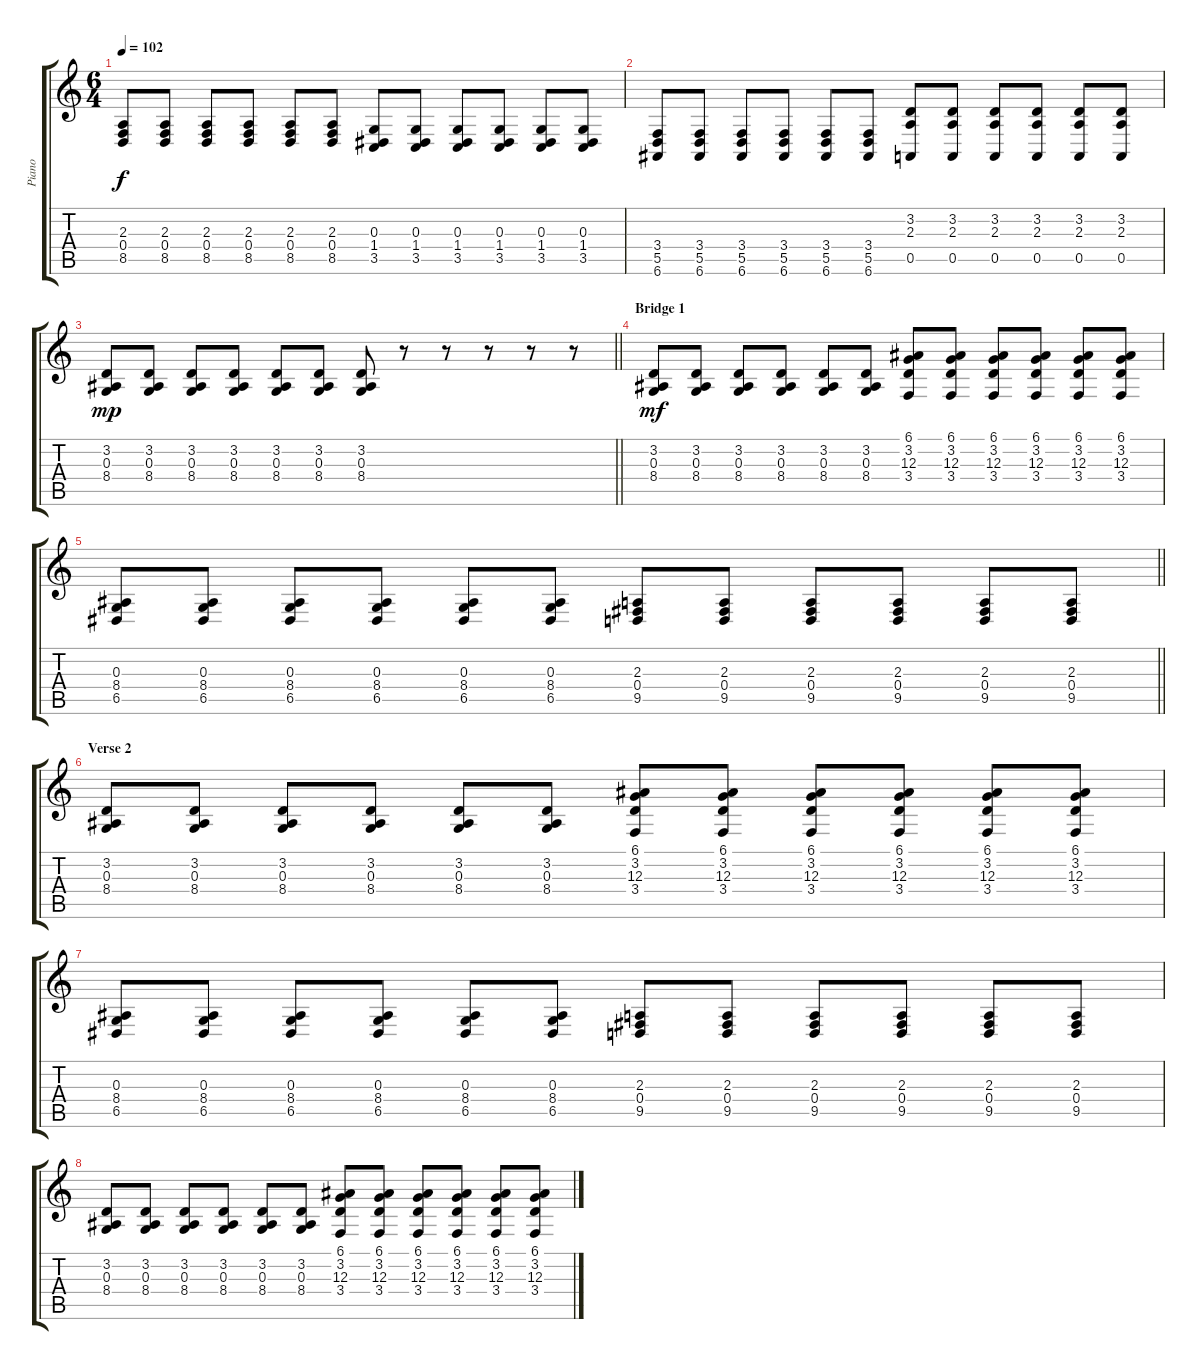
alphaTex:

\track ("Piano" "Piano") {instrument acousticgrandpiano}
\staff {score tabs}
\tuning (E4 B3 G3 D3 A2 E2) {hide}
\ts (6 4)
\tempo 102
\clef g2
\ks c
(2.3 0.4 8.5).8{dy f} (2.3 0.4 8.5).8 (2.3 0.4 8.5).8 (2.3 0.4 8.5).8 (2.3 0.4 8.5).8 (2.3 0.4 8.5).8 (0.3 1.4 3.5).8 (0.3 1.4 3.5).8 (0.3 1.4 3.5).8 (0.3 1.4 3.5).8 (0.3 1.4 3.5).8 (0.3 1.4 3.5).8 |
(3.4 5.5 6.6).8 (3.4 5.5 6.6).8 (3.4 5.5 6.6).8 (3.4 5.5 6.6).8 (3.4 5.5 6.6).8 (3.4 5.5 6.6).8 (3.2 2.3 0.5).8 (3.2 2.3 0.5).8 (3.2 2.3 0.5).8 (3.2 2.3 0.5).8 (3.2 2.3 0.5).8 (3.2 2.3 0.5).8 |
\barLineRight lightlight
(3.2 0.3 8.4).8{dy mp} (3.2 0.3 8.4).8 (3.2 0.3 8.4).8 (3.2 0.3 8.4).8 (3.2 0.3 8.4).8 (3.2 0.3 8.4).8 (3.2 0.3 8.4).8 r.8 r.8 r.8 r.8 r.8 |
\section ("" "Bridge 1")
(3.2 0.3 8.4).8{dy mf} (3.2 0.3 8.4).8 (3.2 0.3 8.4).8 (3.2 0.3 8.4).8 (3.2 0.3 8.4).8 (3.2 0.3 8.4).8 (6.1 3.2 12.3 3.4).8 (6.1 3.2 12.3 3.4).8 (6.1 3.2 12.3 3.4).8 (6.1 3.2 12.3 3.4).8 (6.1 3.2 12.3 3.4).8 (6.1 3.2 12.3 3.4).8 |
\barLineRight lightlight
(0.3 8.4 6.5).8 (0.3 8.4 6.5).8 (0.3 8.4 6.5).8 (0.3 8.4 6.5).8 (0.3 8.4 6.5).8 (0.3 8.4 6.5).8 (2.3 0.4 9.5).8 (2.3 0.4 9.5).8 (2.3 0.4 9.5).8 (2.3 0.4 9.5).8 (2.3 0.4 9.5).8 (2.3 0.4 9.5).8 |
\section ("" "Verse 2")
(3.2 0.3 8.4).8 (3.2 0.3 8.4).8 (3.2 0.3 8.4).8 (3.2 0.3 8.4).8 (3.2 0.3 8.4).8 (3.2 0.3 8.4).8 (6.1 3.2 12.3 3.4).8 (6.1 3.2 12.3 3.4).8 (6.1 3.2 12.3 3.4).8 (6.1 3.2 12.3 3.4).8 (6.1 3.2 12.3 3.4).8 (6.1 3.2 12.3 3.4).8 |
(0.3 8.4 6.5).8 (0.3 8.4 6.5).8 (0.3 8.4 6.5).8 (0.3 8.4 6.5).8 (0.3 8.4 6.5).8 (0.3 8.4 6.5).8 (2.3 0.4 9.5).8 (2.3 0.4 9.5).8 (2.3 0.4 9.5).8 (2.3 0.4 9.5).8 (2.3 0.4 9.5).8 (2.3 0.4 9.5).8 |
(3.2 0.3 8.4).8 (3.2 0.3 8.4).8 (3.2 0.3 8.4).8 (3.2 0.3 8.4).8 (3.2 0.3 8.4).8 (3.2 0.3 8.4).8 (6.1 3.2 12.3 3.4).8 (6.1 3.2 12.3 3.4).8 (6.1 3.2 12.3 3.4).8 (6.1 3.2 12.3 3.4).8 (6.1 3.2 12.3 3.4).8 (6.1 3.2 12.3 3.4).8
